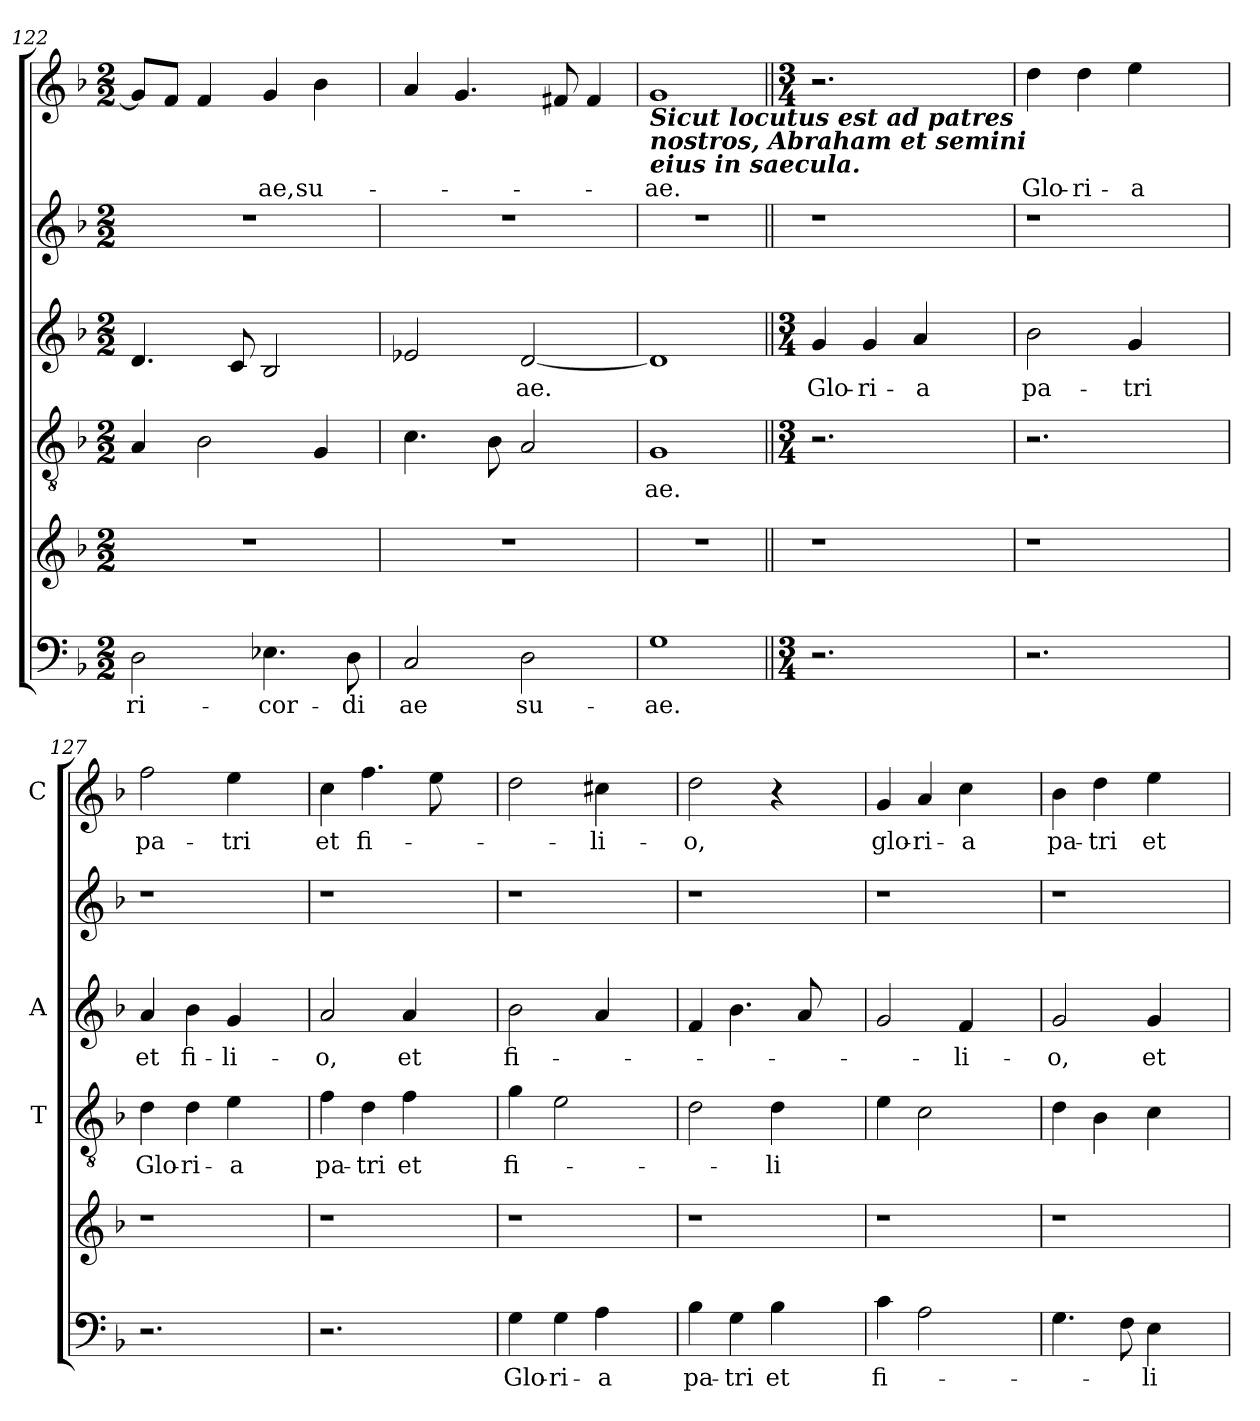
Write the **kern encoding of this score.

**kern	**text	**kern	**kern	**text	**kern	**text	**kern	**kern	**text
*part6	*part6	*part5	*part4	*part4	*part3	*part3	*part2	*part1	*part1
*staff6	*staff6	*staff5	*staff4	*staff4	*staff3	*staff3	*staff2	*staff1	*staff1
*	*	*	*I'T	*	*I'A	*	*	*I'C	*
!!LO:LB:g=z
*clefF4	*	*clefG2	*clefGv2	*	*clefG2	*	*clefG2	*clefG2	*
*k[b-]	*	*k[b-]	*k[b-]	*	*k[b-]	*	*k[b-]	*k[b-]	*
*F:	*	*F:	*F:	*	*F:	*	*F:	*F:	*
*M2/2	*	*M2/2	*M2/2	*	*M2/2	*	*M2/2	*M2/2	*
=122	=122	=122	=122	=122	=122	=122	=122	=122	=122
!	!LO:LY:b	!	!	!	!	!	!	!	!
2D\	-­ri-	1r	4A/	.	4.d/	.	1r	8g/L]	.
.	.	.	.	.	.	.	.	8f/J	.
.	.	.	2B-\	.	.	.	.	4f/	.
.	.	.	.	.	8c/	.	.	.	.
!	!LO:LY:b	!	!	!	!	!	!	!	!LO:LY:b
4.E-\	-cor-	.	.	.	2B-/	.	.	4g/	-ae,
!	!	!	!	!	!	!	!	!	!LO:LY:b
.	.	.	4G/	.	.	.	.	4b-\	su-
!	!LO:LY:b	!	!	!	!	!	!	!	!
8D\	-di	.	.	.	.	.	.	.	.
=123	=123	=123	=123	=123	=123	=123	=123	=123	=123
!	!LO:LY:b	!	!	!	!	!	!	!	!
2C/	ae	1r	4.c\	.	2e-/	.	1r	4a/	.
.	.	.	.	.	.	.	.	4.g/	.
.	.	.	8B-\	.	.	.	.	.	.
!	!LO:LY:b	!	!	!	!	!LO:LY:b	!	!	!
2D\	su-	.	2A/	.	[2d/	-ae.	.	.	.
.	.	.	.	.	.	.	.	8f#/	.
.	.	.	.	.	.	.	.	4f#/	.
=124	=124	=124	=124	=124	=124	=124	=124	=124	=124
!	!	!	!	!	!	!	!	!LO:TX:b:Bi:t=Sicut locutus est ad patres\nnostros, Abraham et semini\neius in saecula.	!
!	!LO:LY:b	!	!	!LO:LY:b	!	!	!	!	!LO:LY:b
1G	-ae.	1r	1G	ae.	1d]	.	1r	1g	-ae.
!!LO:LB:g=z
=125||	=125||	=125||	=125||	=125||	=125||	=125||	=125||	=125||	=125||
*M3/4	*	*	*M3/4	*	*M3/4	*	*	*M3/4	*
!	!	!	!	!	!	!LO:LY:b	!	!	!
2.r	.	1r	2.r	.	4g/	Glo-	1r	2.r	.
!	!	!	!	!	!	!LO:LY:b	!	!	!
.	.	.	.	.	4g/	-ri-	.	.	.
!	!	!	!	!	!	!LO:LY:b	!	!	!
.	.	.	.	.	4a/	-a	.	.	.
4ryy	.	.	4ryy	.	4ryy	.	.	4ryy	.
=126	=126	=126	=126	=126	=126	=126	=126	=126	=126
!	!	!	!	!	!	!LO:LY:b	!	!	!LO:LY:b
2.r	.	1r	2.r	.	2b-\	pa-	1r	4dd\	Glo-
!	!	!	!	!	!	!	!	!	!LO:LY:b
.	.	.	.	.	.	.	.	4dd\	-ri-
!	!	!	!	!	!	!LO:LY:b	!	!	!LO:LY:b
.	.	.	.	.	4g/	-tri	.	4ee\	-a
4ryy	.	.	4ryy	.	4ryy	.	.	4ryy	.
=127	=127	=127	=127	=127	=127	=127	=127	=127	=127
!	!	!	!	!LO:LY:b	!	!LO:LY:b	!	!	!LO:LY:b
2.r	.	1r	4d\	Glo-	4a/	et	1r	2ff\	pa-
!	!	!	!	!LO:LY:b	!	!LO:LY:b	!	!	!
.	.	.	4d\	-ri-	4b-\	fi-	.	.	.
!	!	!	!	!LO:LY:b	!	!LO:LY:b	!	!	!LO:LY:b
.	.	.	4e\	-a	4g/	-li-	.	4ee\	-tri
4ryy	.	.	4ryy	.	4ryy	.	.	4ryy	.
=128	=128	=128	=128	=128	=128	=128	=128	=128	=128
!	!	!	!	!LO:LY:b	!	!LO:LY:b	!	!	!LO:LY:b
2.r	.	1r	4f\	pa-	2a/	-o,	1r	4cc\	et
!	!	!	!	!LO:LY:b	!	!	!	!	!LO:LY:b
.	.	.	4d\	-tri	.	.	.	4.ff\	fi-
!	!	!	!	!LO:LY:b	!	!LO:LY:b	!	!	!
.	.	.	4f\	et	4a/	et	.	.	.
.	.	.	.	.	.	.	.	8ee\	.
4ryy	.	.	4ryy	.	4ryy	.	.	4ryy	.
=129	=129	=129	=129	=129	=129	=129	=129	=129	=129
!	!LO:LY:b	!	!	!LO:LY:b	!	!LO:LY:b	!	!	!
4G\	Glo-	1r	4g\	fi-	2b-\	fi-	1r	2dd\	.
!	!LO:LY:b	!	!	!	!	!	!	!	!
4G\	-ri-	.	2e\	.	.	.	.	.	.
!	!LO:LY:b	!	!	!	!	!	!	!	!LO:LY:b
4A\	-a	.	.	.	4a/	.	.	4cc#\	-li-
4ryy	.	.	4ryy	.	4ryy	.	.	4ryy	.
=130	=130	=130	=130	=130	=130	=130	=130	=130	=130
!	!LO:LY:b	!	!	!	!	!	!	!	!LO:LY:b
4B-\	pa-	1r	2d\	.	4f/	.	1r	2dd\	-o,
!	!LO:LY:b	!	!	!	!	!	!	!	!
4G\	-tri	.	.	.	4.b-\	.	.	.	.
!	!LO:LY:b	!	!	!LO:LY:b	!	!	!	!	!
4B-\	et	.	4d\	-li	.	.	.	4r	.
.	.	.	.	.	8a/	.	.	.	.
4ryy	.	.	4ryy	.	4ryy	.	.	4ryy	.
=131	=131	=131	=131	=131	=131	=131	=131	=131	=131
!	!LO:LY:b	!	!	!	!	!	!	!	!LO:LY:b
4c\	fi-	1r	4e\	.	2g/	.	1r	4g/	glo-
!	!	!	!	!	!	!	!	!	!LO:LY:b
2A\	.	.	2c\	.	.	.	.	4a/	-ri-
!	!	!	!	!	!	!LO:LY:b	!	!	!LO:LY:b
.	.	.	.	.	4f/	-li-	.	4cc\	-a
4ryy	.	.	4ryy	.	4ryy	.	.	4ryy	.
=132	=132	=132	=132	=132	=132	=132	=132	=132	=132
!	!	!	!	!	!	!LO:LY:b	!	!	!LO:LY:b
4.G\	.	1r	4d\	.	2g/	-o,	1r	4b-\	pa-
!	!	!	!	!	!	!	!	!	!LO:LY:b
.	.	.	4B-\	.	.	.	.	4dd\	-tri
8F\	.	.	.	.	.	.	.	.	.
!	!LO:LY:b	!	!	!	!	!LO:LY:b	!	!	!LO:LY:b
4E\	-li-	.	4c\	.	4g/	et	.	4ee\	et
4ryy	.	.	4ryy	.	4ryy	.	.	4ryy	.
=	=	=	=	=	=	=	=	=	=
*-	*-	*-	*-	*-	*-	*-	*-	*-	*-
